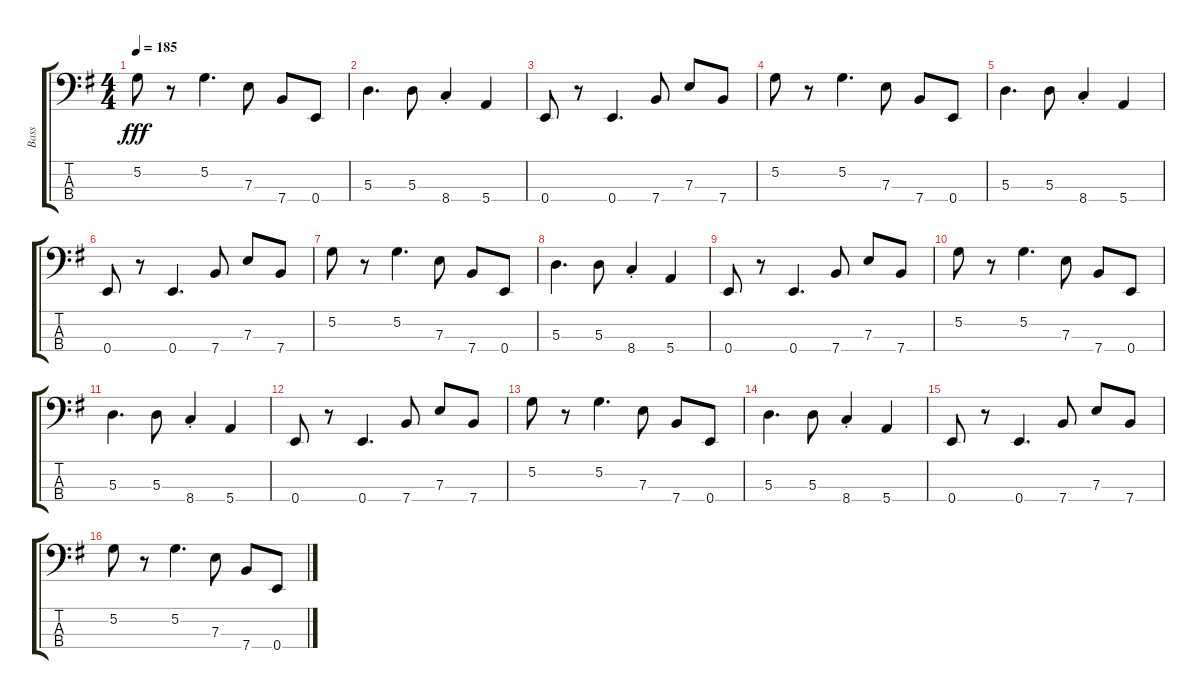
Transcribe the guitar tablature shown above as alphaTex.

\track ("Bass" "Bass") {instrument electricbasspick}
\staff {score tabs}
\tuning (G2 D2 A1 E1) {hide}
\ts (4 4)
\tempo 185
\clef f4
\ks g
5.2.8{dy fff} r.8 5.2.4{d} 7.3.8 7.4.8 0.4.8 |
5.3.4{d} 5.3.8 8.4{st}.4 5.4.4 |
0.4.8 r.8 0.4.4{d} 7.4.8 7.3.8 7.4.8 |
5.2.8 r.8 5.2.4{d} 7.3.8 7.4.8 0.4.8 |
5.3.4{d} 5.3.8 8.4{st}.4 5.4.4 |
0.4.8 r.8 0.4.4{d} 7.4.8 7.3.8 7.4.8 |
5.2.8 r.8 5.2.4{d} 7.3.8 7.4.8 0.4.8 |
5.3.4{d} 5.3.8 8.4{st}.4 5.4.4 |
0.4.8 r.8 0.4.4{d} 7.4.8 7.3.8 7.4.8 |
5.2.8 r.8 5.2.4{d} 7.3.8 7.4.8 0.4.8 |
5.3.4{d} 5.3.8 8.4{st}.4 5.4.4 |
0.4.8 r.8 0.4.4{d} 7.4.8 7.3.8 7.4.8 |
5.2.8 r.8 5.2.4{d} 7.3.8 7.4.8 0.4.8 |
5.3.4{d} 5.3.8 8.4{st}.4 5.4.4 |
0.4.8 r.8 0.4.4{d} 7.4.8 7.3.8 7.4.8 |
5.2.8 r.8 5.2.4{d} 7.3.8 7.4.8 0.4.8
